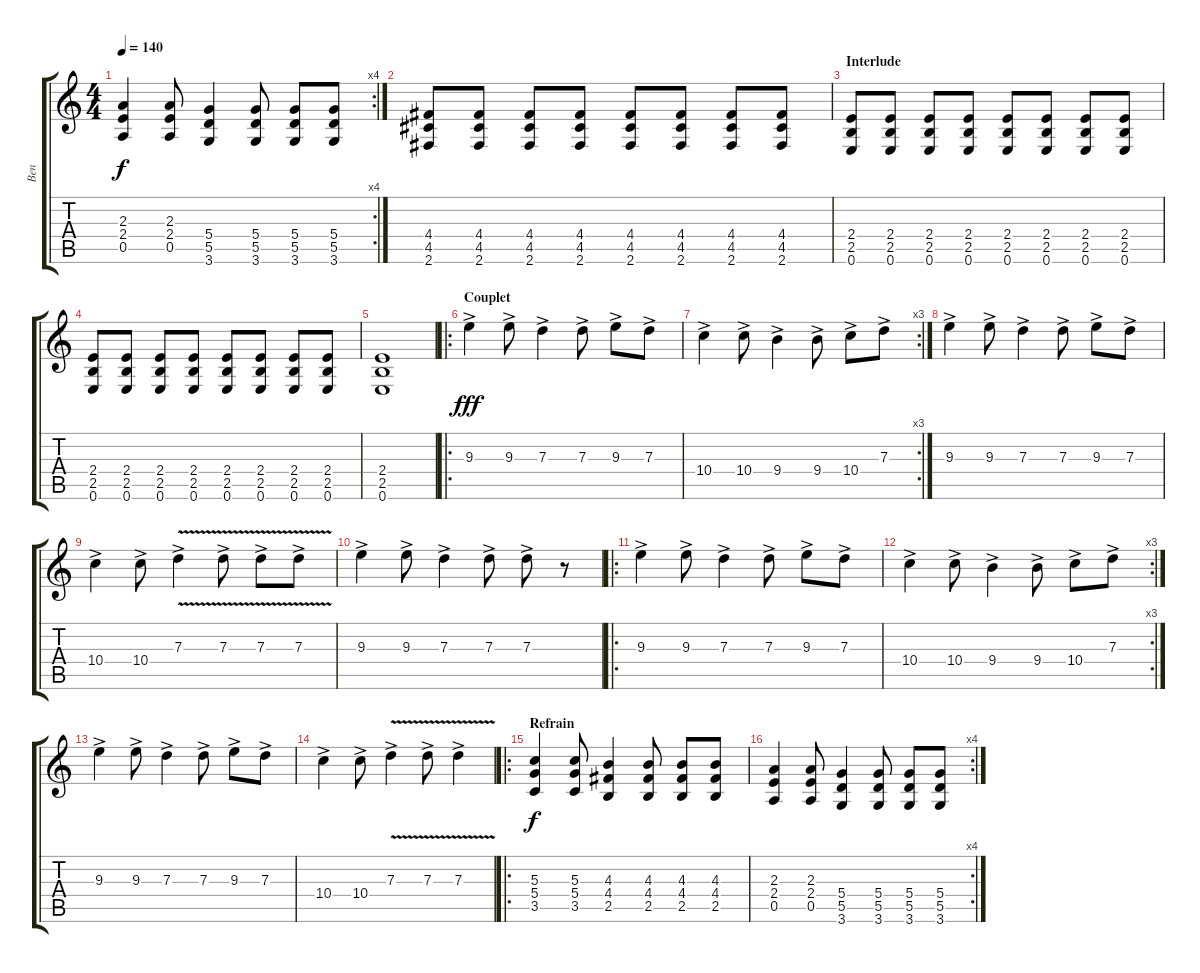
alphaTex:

\track ("Ben" "Ben") {instrument distortionguitar}
\staff {score tabs}
\tuning (E4 B3 G3 D3 A2 E2) {hide}
\rc 4
\ts (4 4)
\tempo 140
\clef g2
\ks c
(2.3 2.4 0.5).4{dy f} (2.3 2.4 0.5).8 (5.4 5.5 3.6).4 (5.4 5.5 3.6).8 (5.4 5.5 3.6).8 (5.4 5.5 3.6).8 |
(4.4 4.5 2.6).8 (4.4 4.5 2.6).8 (4.4 4.5 2.6).8 (4.4 4.5 2.6).8 (4.4 4.5 2.6).8 (4.4 4.5 2.6).8 (4.4 4.5 2.6).8 (4.4 4.5 2.6).8 |
\section ("" "Interlude")
(2.4 2.5 0.6).8 (2.4 2.5 0.6).8 (2.4 2.5 0.6).8 (2.4 2.5 0.6).8 (2.4 2.5 0.6).8 (2.4 2.5 0.6).8 (2.4 2.5 0.6).8 (2.4 2.5 0.6).8 |
(2.4 2.5 0.6).8 (2.4 2.5 0.6).8 (2.4 2.5 0.6).8 (2.4 2.5 0.6).8 (2.4 2.5 0.6).8 (2.4 2.5 0.6).8 (2.4 2.5 0.6).8 (2.4 2.5 0.6).8 |
(2.4 2.5 0.6).1 |
\ro
\section ("" "Couplet")
9.3{ac}.4{dy fff} 9.3{ac}.8 7.3{ac}.4 7.3{ac}.8 9.3{ac}.8 7.3{ac}.8 |
\rc 3
10.4{ac}.4 10.4{ac}.8 9.4{ac}.4 9.4{ac}.8 10.4{ac}.8 7.3{ac}.8 |
9.3{ac}.4 9.3{ac}.8 7.3{ac}.4 7.3{ac}.8 9.3{ac}.8 7.3{ac}.8 |
10.4{ac}.4 10.4{ac}.8 7.3{v ac}.4 7.3{v ac}.8 7.3{v ac}.8 7.3{v ac}.8 |
9.3{ac}.4 9.3{ac}.8 7.3{ac}.4 7.3{ac}.8 7.3{ac}.8 r.8 |
\ro
9.3{ac}.4 9.3{ac}.8 7.3{ac}.4 7.3{ac}.8 9.3{ac}.8 7.3{ac}.8 |
\rc 3
10.4{ac}.4 10.4{ac}.8 9.4{ac}.4 9.4{ac}.8 10.4{ac}.8 7.3{ac}.8 |
9.3{ac}.4 9.3{ac}.8 7.3{ac}.4 7.3{ac}.8 9.3{ac}.8 7.3{ac}.8 |
10.4{ac}.4 10.4{ac}.8 7.3{v ac}.4 7.3{v ac}.8 7.3{v ac}.4 |
\ro
\section ("" "Refrain")
(5.3 5.4 3.5).4{dy f} (5.3 5.4 3.5).8 (4.3 4.4 2.5).4 (4.3 4.4 2.5).8 (4.3 4.4 2.5).8 (4.3 4.4 2.5).8 |
\rc 4
(2.3 2.4 0.5).4 (2.3 2.4 0.5).8 (5.4 5.5 3.6).4 (5.4 5.5 3.6).8 (5.4 5.5 3.6).8 (5.4 5.5 3.6).8
